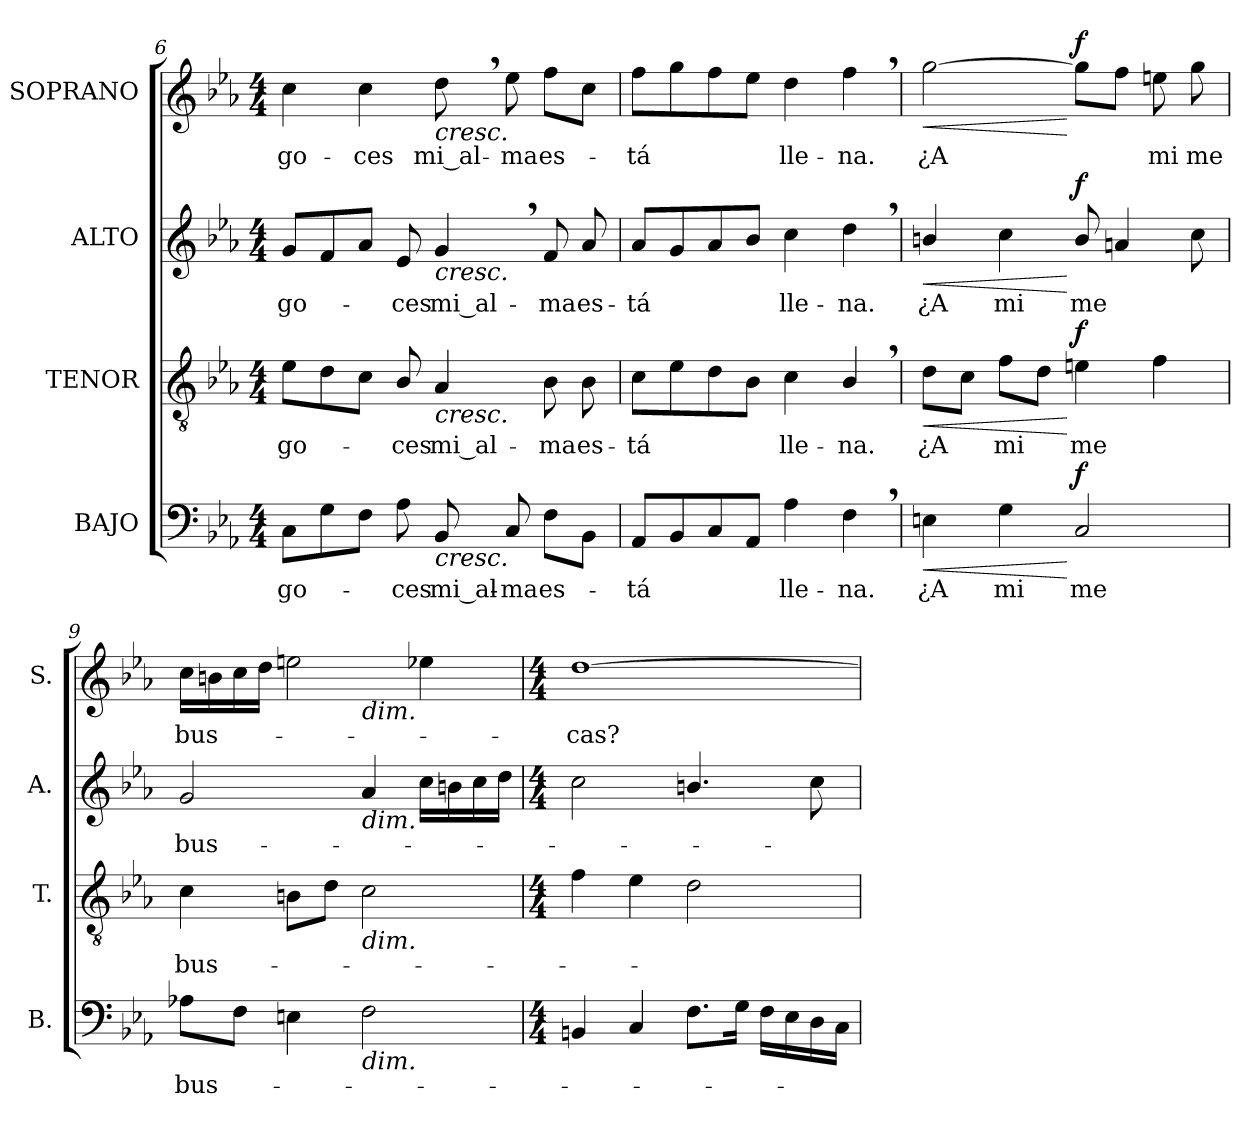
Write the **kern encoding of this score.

**kern	**text	**dynam	**kern	**text	**dynam	**kern	**text	**dynam	**kern	**text	**dynam
*part4	*part4	*part4	*part3	*part3	*part3	*part2	*part2	*part2	*part1	*part1	*part1
*staff4	*staff4	*staff4	*staff3	*staff3	*staff3	*staff2	*staff2	*staff2	*staff1	*staff1	*staff1
*I"BAJO	*	*	*I"TENOR	*	*	*I"ALTO	*	*	*I"SOPRANO	*	*
*I'B.	*	*	*I'T.	*	*	*I'A.	*	*	*I'S.	*	*
*clefF4	*	*	*clefGv2	*	*	*clefG2	*	*	*clefG2	*	*
*	*	*	*ITrd7c12	*	*	*	*	*	*	*	*
*k[b-e-a-]	*	*	*k[b-e-a-]	*	*	*k[b-e-a-]	*	*	*k[b-e-a-]	*	*
*c:	*	*	*c:	*	*	*c:	*	*	*c:	*	*
*M4/4	*	*	*M4/4	*	*	*M4/4	*	*	*M4/4	*	*
=6	=6	=6	=6	=6	=6	=6	=6	=6	=6	=6	=6
!	!LO:LY:b:color=#000000	!	!	!	!	!	!	!	!	!	!
!	!	!	!	!LO:LY:b:color=#000000	!	!	!	!	!	!	!
!	!	!	!	!	!	!	!LO:LY:b:color=#000000	!	!	!	!
!	!	!	!	!	!	!	!	!	!	!LO:LY:b:color=#000000	!
8Ci\L	go-	.	8E-i\L	go-	.	8gi/L	go-	.	4cci\	go-	.
8Gi\	.	.	8Di\	.	.	8fi/	.	.	.	.	.
!	!	!	!	!	!	!	!	!	!	!LO:LY:b:color=#000000	!
8Fi\J	.	.	8Ci\J	.	.	8a-i/J	.	.	4cci\	-ces	.
!	!LO:LY:b:color=#000000	!	!	!	!	!	!	!	!	!	!
!	!	!	!	!LO:LY:b:color=#000000	!	!	!	!	!	!	!
!	!	!	!	!	!	!	!LO:LY:b:color=#000000	!	!	!	!
8A-i\	-ces	.	8BB-i/	-ces	.	8e-i/	-ces	.	.	.	.
!	!LO:LY:b:color=#000000	!	!	!	!	!	!	!	!	!	!
!	!	!	!	!LO:LY:b:color=#000000	!	!	!	!	!	!	!
!	!	!	!	!	!	!	!LO:LY:b:color=#000000	!	!	!	!
!	!	!	!	!	!	!	!	!	!LO:TX:b:i:t=cresc.	!	!
!	!	!	!	!	!	!LO:TX:b:i:t=cresc.	!	!	!	!	!
!	!	!	!LO:TX:b:i:t=cresc.	!	!	!	!	!	!	!	!
!LO:TX:b:i:t=cresc.	!	!	!	!	!	!	!	!	!	!	!
!	!	!	!	!	!	!	!	!	!	!LO:LY:b:color=#000000	!
8BB-i/	mi_al-	.	4AA-i/	mi_al-	.	4g,i/	mi_al-	.	8dd,i\	mi_al-	.
!	!LO:LY:b:color=#000000	!	!	!	!	!	!	!	!	!	!
!	!	!	!	!	!	!	!	!	!	!LO:LY:b:color=#000000	!
8Ci/	-ma	.	.	.	.	.	.	.	8ee-i\	-ma	.
!	!LO:LY:b:color=#000000	!	!	!	!	!	!	!	!	!	!
!	!	!	!	!LO:LY:b:color=#000000	!	!	!	!	!	!	!
!	!	!	!	!	!	!	!LO:LY:b:color=#000000	!	!	!	!
!	!	!	!	!	!	!	!	!	!	!LO:LY:b:color=#000000	!
8Fi\L	es-	.	8BB-i\	-ma	.	8fi/	-ma	.	8ffi\L	es-	.
!	!	!	!	!LO:LY:b:color=#000000	!	!	!	!	!	!	!
!	!	!	!	!	!	!	!LO:LY:b:color=#000000	!	!	!	!
8BB-i\J	.	.	8BB-i\	es-	.	8a-i/	es-	.	8cci\J	.	.
=7	=7	=7	=7	=7	=7	=7	=7	=7	=7	=7	=7
!	!LO:LY:b:color=#000000	!	!	!	!	!	!	!	!	!	!
!	!	!	!	!LO:LY:b:color=#000000	!	!	!	!	!	!	!
!	!	!	!	!	!	!	!LO:LY:b:color=#000000	!	!	!	!
!	!	!	!	!	!	!	!	!	!	!LO:LY:b:color=#000000	!
8AA-i/L	-tá	.	8Ci\L	-tá	.	8a-i/L	-tá	.	8ffi\L	-tá	.
8BB-i/	.	.	8E-i\	.	.	8gi/	.	.	8ggi\	.	.
8Ci/	.	.	8Di\	.	.	8a-i/	.	.	8ffi\	.	.
8AA-i/J	.	.	8BB-i\J	.	.	8b-i/J	.	.	8ee-i\J	.	.
!	!LO:LY:b:color=#000000	!	!	!	!	!	!	!	!	!	!
!	!	!	!	!LO:LY:b:color=#000000	!	!	!	!	!	!	!
!	!	!	!	!	!	!	!LO:LY:b:color=#000000	!	!	!	!
!	!	!	!	!	!	!	!	!	!	!LO:LY:b:color=#000000	!
4A-i\	lle-	.	4Ci\	lle-	.	4cci\	lle-	.	4ddi\	lle-	.
!	!LO:LY:b:color=#000000	!	!	!	!	!	!	!	!	!	!
!	!	!	!	!LO:LY:b:color=#000000	!	!	!	!	!	!	!
!	!	!	!	!	!	!	!LO:LY:b:color=#000000	!	!	!	!
!	!	!	!	!	!	!	!	!	!	!LO:LY:b:color=#000000	!
4F,i\	-na.	.	4BB-,i/	-na.	.	4dd,i\	-na.	.	4ff,i\	-na.	.
=8	=8	=8	=8	=8	=8	=8	=8	=8	=8	=8	=8
!	!LO:LY:b:color=#000000	!LO:HP:b	!	!	!	!	!	!	!	!	!
!	!	!	!	!LO:LY:b:color=#000000	!LO:HP:b	!	!	!	!	!	!
!	!	!	!	!	!	!	!LO:LY:b:color=#000000	!LO:HP:b	!	!	!
!	!	!	!	!	!	!	!	!	!	!LO:LY:b:color=#000000	!LO:HP:b
4Eni\	¿A	<	8Di\L	¿A	<	4bni/	¿A	<	[>2ggi\	¿A	<
.	.	.	8Ci\J	.	.	.	.	.	.	.	.
!	!LO:LY:b:color=#000000	!	!	!	!	!	!	!	!	!	!
!	!	!	!	!LO:LY:b:color=#000000	!	!	!	!	!	!	!
!	!	!	!	!	!	!	!LO:LY:b:color=#000000	!	!	!	!
4Gi\	mi	.	8Fi\L	mi	.	4cci\	mi	.	.	.	.
.	.	.	8Di\J	.	.	.	.	.	.	.	.
!	!LO:LY:b:color=#000000	!	!	!	!	!	!	!	!	!	!
!	!	!	!	!LO:LY:b:color=#000000	!	!	!	!	!	!	!
!	!	!	!	!	!	!	!LO:LY:b:color=#000000	!	!	!	!
2Ci/	me	[ f	4Eni\	me	[ f	8bi/	me	[ f	8ggi\L]	.	[ f
.	.	.	.	.	.	4ani/	.	.	8ffi\J	.	.
!	!	!	!	!	!	!	!	!	!	!LO:LY:b:color=#000000	!
.	.	.	4Fi\	.	.	.	.	.	8eeni\	mi	.
!	!	!	!	!	!	!	!	!	!	!LO:LY:b:color=#000000	!
.	.	.	.	.	.	8cci\	.	.	8ggi\	me	.
=9	=9	=9	=9	=9	=9	=9	=9	=9	=9	=9	=9
!	!LO:LY:b:color=#000000	!	!	!	!	!	!	!	!	!	!
!	!	!	!	!LO:LY:b:color=#000000	!	!	!	!	!	!	!
!	!	!	!	!	!	!	!LO:LY:b:color=#000000	!	!	!	!
!	!	!	!	!	!	!	!	!	!	!LO:LY:b:color=#000000	!
*	*	*	*	*	*	*	*	*	*^	*	*
8A-Xi\L	bus-	.	4Ci\	bus-	.	2gi/	bus-	.	16cci\LL	2ryy	bus-	.
.	.	.	.	.	.	.	.	.	16bni\	.	.	.
8Fi\J	.	.	.	.	.	.	.	.	16cci\	.	.	.
.	.	.	.	.	.	.	.	.	16ddi\JJ	.	.	.
4Eni\	.	.	8BBni\L	.	.	.	.	.	2eeni\	.	.	.
.	.	.	8Di\J	.	.	.	.	.	.	.	.	.
!	!	!	!	!	!	!	!	!	!	!LO:TX:b:i:t=dim.	!	!
!	!	!	!	!	!	!LO:TX:b:i:t=dim.	!	!	!	!	!	!
!	!	!	!LO:TX:b:i:t=dim.	!	!	!	!	!	!	!	!	!
!LO:TX:b:i:t=dim.	!	!	!	!	!	!	!	!	!	!	!	!
2Fi\	.	.	2Ci\	.	.	4a-i/	.	.	.	2ryy	.	.
.	.	.	.	.	.	16cci\LL	.	.	4ee-Xi\	.	.	.
.	.	.	.	.	.	16bni\	.	.	.	.	.	.
.	.	.	.	.	.	16cci\	.	.	.	.	.	.
.	.	.	.	.	.	16ddi\JJ	.	.	.	.	.	.
*	*	*	*	*	*	*	*	*	*v	*v	*	*
!!LO:LB:g=z
=10	=10	=10	=10	=10	=10	=10	=10	=10	=10	=10	=10
*M4/4	*	*	*M4/4	*	*	*M4/4	*	*	*M4/4	*	*
*	*	*	*	*	*	*	*	*	*^	*	*
!	!	!	!	!	!	!	!	!	!	!	!LO:LY:b:color=#000000	!
*	*	*	*	*	*	*	*	*	*v	*v	*	*
4BBni/	.	.	4Fi\	.	.	2cci\	.	.	[>1ddi	-cas?	.
4Ci/	.	.	4E-i\	.	.	.	.	.	.	.	.
8.Fi\L	.	.	2Di\	.	.	4.bni/	.	.	.	.	.
16Gi\Jk	.	.	.	.	.	.	.	.	.	.	.
16Fi\LL	.	.	.	.	.	.	.	.	.	.	.
16E-i\	.	.	.	.	.	.	.	.	.	.	.
16Di\	.	.	.	.	.	8cci\	.	.	.	.	.
16Ci\JJ	.	.	.	.	.	.	.	.	.	.	.
=	=	=	=	=	=	=	=	=	=	=	=
*-	*-	*-	*-	*-	*-	*-	*-	*-	*-	*-	*-
